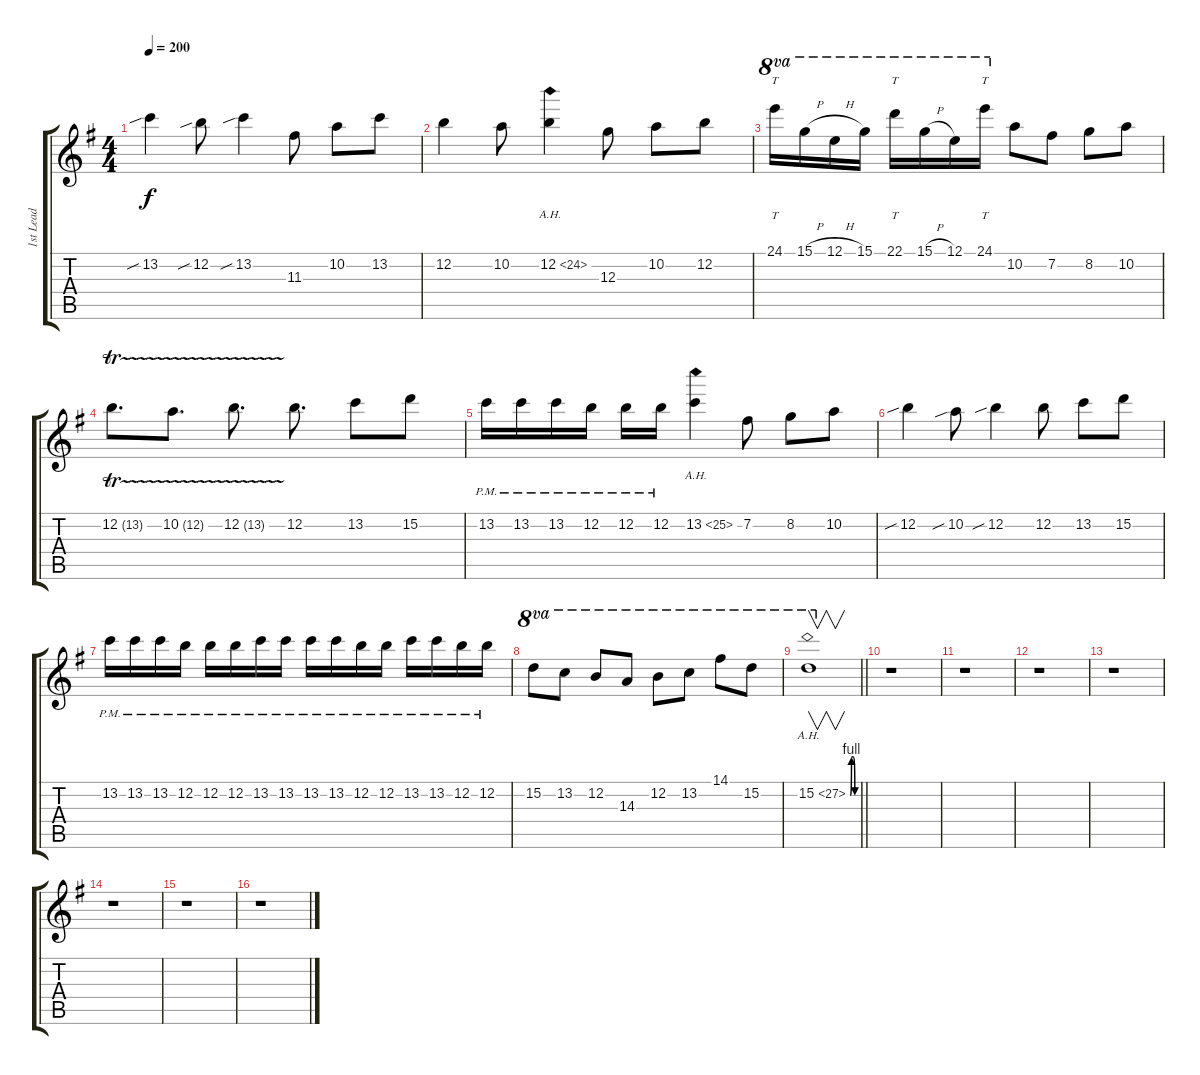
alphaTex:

\track ("1st Lead" "1st Lead") {instrument distortionguitar}
\staff {score tabs}
\tuning (E4 B3 G3 D3 A2 E2) {hide}
\ts (4 4)
\tempo 200
\clef g2
\ks g
13.2{sib}.4{dy f} 12.2{sib}.8 13.2{sib}.4 11.3.8 10.2.8 13.2.8 |
12.2.4 10.2.8 12.2{ah 12}.4 12.3.8 10.2.8 12.2.8 |
24.1.16{tt ot 8va} 15.1{h}.16{ot 8va} 12.1{h}.16{ot 8va} 15.1.16{ot 8va} 22.1.16{tt ot 8va} 15.1{h}.16{ot 8va} 12.1.16{ot 8va} 24.1.16{tt ot 8va} 10.2.8 7.2.8 8.2.8 10.2.8 |
12.2{tr (13 32)}.8{d} 10.2{tr (12 32)}.8{d} 12.2{tr (13 32)}.8{d} 12.2.8{d} 13.2.8 15.2.8 |
13.2{pm}.16 13.2{pm}.16 13.2{pm}.16 12.2{pm}.16 12.2{pm}.16 12.2{pm}.16 13.2{ah 12}.4 7.2.8 8.2.8 10.2.8 |
12.2{sib}.4 10.2{sib}.8 12.2{sib}.4 12.2.8 13.2.8 15.2.8 |
13.2{pm}.16 13.2{pm}.16 13.2{pm}.16 12.2{pm}.16 12.2{pm}.16 12.2{pm}.16 13.2{pm}.16 13.2{pm}.16 13.2{pm}.16 13.2{pm}.16 12.2{pm}.16 12.2{pm}.16 13.2{pm}.16 13.2{pm}.16 12.2{pm}.16 12.2{pm}.16 |
15.2.8{ot 8va} 13.2.8{ot 8va} 12.2.8{ot 8va} 14.3.8{ot 8va} 12.2.8{ot 8va} 13.2.8{ot 8va} 14.1.8{ot 8va} 15.2.8{ot 8va} |
\barLineRight lightlight
15.2{be (custom 0 0 10 4 25 4 40 0 60 0) ah 12}.1{v ot 8va} |
r.1 |
r.1 |
r.1 |
r.1 |
r.1 |
r.1 |
r.1
